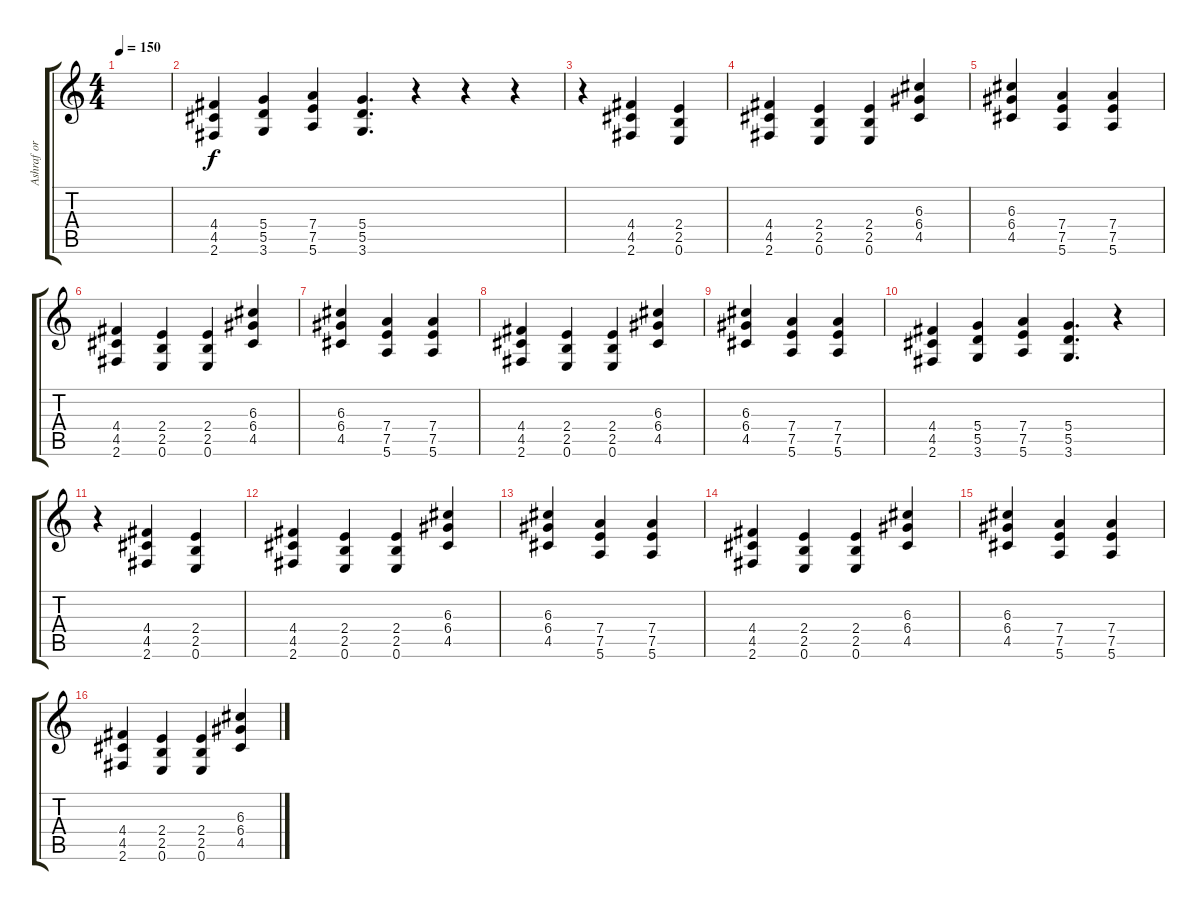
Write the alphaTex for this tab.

\track ("Ashraf or David" "Ashraf or ") {instrument acousticguitarsteel}
\staff {score tabs}
\tuning (E4 B3 G3 D3 A2 E2) {hide}
\ts (4 4)
\tempo 150
\clef g2
\ks c
|
(4.4 4.5 2.6).4 (5.4 5.5 3.6).4 (7.4 7.5 5.6).4 (5.4 5.5 3.6).4{d} r.4 r.4 r.4 |
r.4 (4.4 4.5 2.6).4 (2.4 2.5 0.6).4 |
(4.4 4.5 2.6).4 (2.4 2.5 0.6).4 (2.4 2.5 0.6).4 (6.3 6.4 4.5).4 |
(6.3 6.4 4.5).4 (7.4 7.5 5.6).4 (7.4 7.5 5.6).4 |
(4.4 4.5 2.6).4 (2.4 2.5 0.6).4 (2.4 2.5 0.6).4 (6.3 6.4 4.5).4 |
(6.3 6.4 4.5).4 (7.4 7.5 5.6).4 (7.4 7.5 5.6).4 |
(4.4 4.5 2.6).4 (2.4 2.5 0.6).4 (2.4 2.5 0.6).4 (6.3 6.4 4.5).4 |
(6.3 6.4 4.5).4 (7.4 7.5 5.6).4 (7.4 7.5 5.6).4 |
(4.4 4.5 2.6).4 (5.4 5.5 3.6).4 (7.4 7.5 5.6).4 (5.4 5.5 3.6).4{d} r.4 |
r.4 (4.4 4.5 2.6).4 (2.4 2.5 0.6).4 |
(4.4 4.5 2.6).4 (2.4 2.5 0.6).4 (2.4 2.5 0.6).4 (6.3 6.4 4.5).4 |
(6.3 6.4 4.5).4 (7.4 7.5 5.6).4 (7.4 7.5 5.6).4 |
(4.4 4.5 2.6).4 (2.4 2.5 0.6).4 (2.4 2.5 0.6).4 (6.3 6.4 4.5).4 |
(6.3 6.4 4.5).4 (7.4 7.5 5.6).4 (7.4 7.5 5.6).4 |
(4.4 4.5 2.6).4 (2.4 2.5 0.6).4 (2.4 2.5 0.6).4 (6.3 6.4 4.5).4
